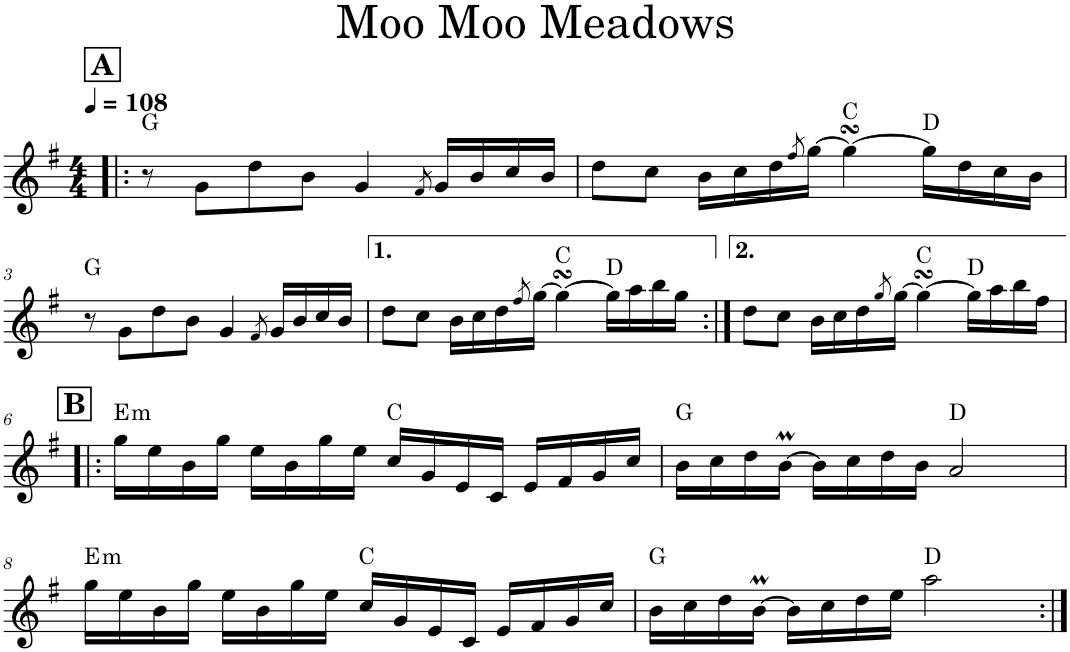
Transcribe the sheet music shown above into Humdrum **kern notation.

**kern	**harte
*part1	*part1
*staff1	*
*I"Piano	*
*I'Pno.	*
*clefG2	*
*k[f#]	*
*M4/4	*
*MM108	*
!!LO:REH:place=s1:a:B:cj:fs=14:t=A
=1!|:	=1!|:
8r	G:maj
8g\L	.
8dd\	.
8b\J	.
4g/	.
8qf#/	.
16g/LL	.
16b/	.
16cc/	.
16b/JJ	.
=2	=2
8dd\L	.
8cc\J	.
16b\LL	.
16cc\	.
16dd\	.
8qff#/	.
[16gg\JJ	.
4ggsSSs\_	C:maj
16gg\LL]	D:maj
16dd\	.
16cc\	.
16b\JJ	.
!!LO:LB:g=z
=3	=3
8r	G:maj
8g\L	.
8dd\	.
8b\J	.
4g/	.
8qf#/	.
16g/LL	.
16b/	.
16cc/	.
16b/JJ	.
=4	=4
8dd\L	.
8cc\J	.
16b\LL	.
16cc\	.
16dd\	.
8qff#/	.
[16gg\JJ	.
4ggsSSs\_	C:maj
16gg\LL]	D:maj
16aa\	.
16bb\	.
16gg\JJ	.
=5:|!	=5:|!
8dd\L	.
8cc\J	.
16b\LL	.
16cc\	.
16dd\	.
8qgg/	.
[16gg\JJ	.
4ggsSSs\_	C:maj
16gg\LL]	D:maj
16aa\	.
16bb\	.
16ff#\JJ	.
!!LO:LB:g=z
!!LO:REH:place=s1:a:B:cj:fs=14:t=B
=6!|:	=6!|:
!	!LO:H:kt=m
16gg\LL	E:min
16ee\	.
16b\	.
16gg\JJ	.
16ee\LL	.
16b\	.
16gg\	.
16ee\JJ	.
16cc/LL	C:maj
16g/	.
16e/	.
16c/JJ	.
16e/LL	.
16f#/	.
16g/	.
16cc/JJ	.
=7	=7
16b\LL	G:maj
16cc\	.
16dd\	.
[16bm\JJ	.
16b\LL]	.
16cc\	.
16dd\	.
16b\JJ	.
2a/	D:maj
!!LO:LB:g=z
=8	=8
!	!LO:H:kt=m
16gg\LL	E:min
16ee\	.
16b\	.
16gg\JJ	.
16ee\LL	.
16b\	.
16gg\	.
16ee\JJ	.
16cc/LL	C:maj
16g/	.
16e/	.
16c/JJ	.
16e/LL	.
16f#/	.
16g/	.
16cc/JJ	.
=9	=9
16b\LL	G:maj
16cc\	.
16dd\	.
[16bm\JJ	.
16b\LL]	.
16cc\	.
16dd\	.
16ee\JJ	.
2aa\	D:maj
=:|!	=:|!
*-	*-
